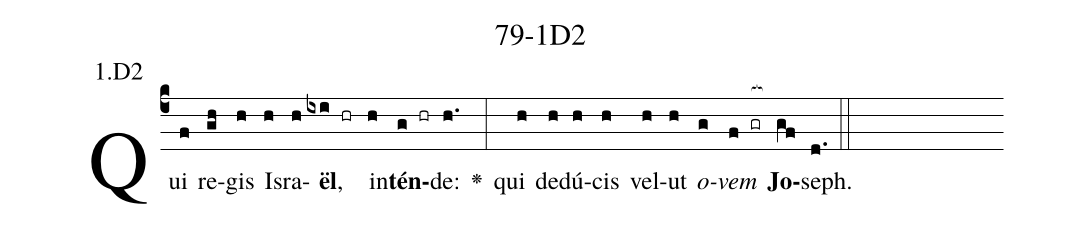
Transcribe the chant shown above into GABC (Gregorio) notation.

name: 79-1D2;
annotation: 1.D2;
%%
(c4)Qui(f) re(gh)gis(h) Is(h)ra(h)<b>ël</b>,(ixi hr) in(h)<b>tén</b>(g hr)de:(h.) <v>\greheightstar</v>(:) qui(h) de(h)dú(h)cis(h) vel(h)ut(h) <i>o</i>(g)<i>vem</i>(f gr[ocb:1{]) <b>Jo</b>(gf[ocb:0}])seph.(d.) (::)


%E(h) u(h) o(g) u(f) a(gf) e.(d.) (::)
